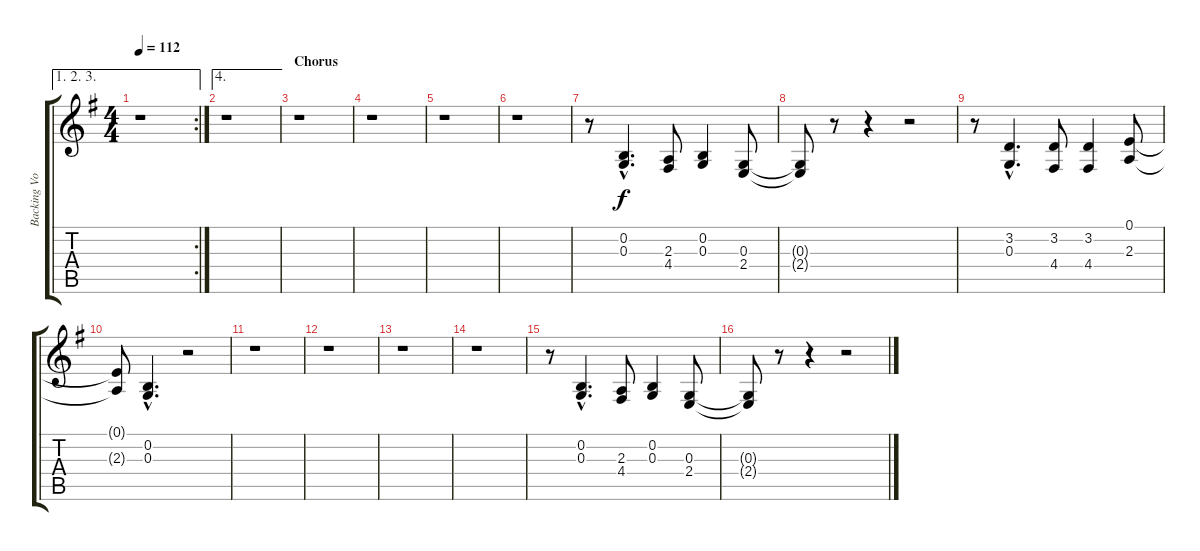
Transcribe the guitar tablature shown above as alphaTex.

\track ("Backing Vocals" "Backing Vo") {instrument trombone}
\staff {score tabs}
\tuning (E4 B3 G3 D3 A2 E2) {hide}
\ae (1 2 3)
\rc 2
\ts (4 4)
\tempo 112
\clef g2
\ks g
r.1{dy f} |
\ae 4
r.1 |
\section ("" "Chorus")
r.1 |
r.1 |
r.1 |
r.1 |
r.8 (0.2{hac} 0.3{hac}).4{d} (2.3 4.4).8 (0.2 0.3).4 (0.3 2.4).8 |
(0.3{t} 2.4{t}).8 r.8 r.4 r.2 |
r.8 (3.2{hac} 0.3{hac}).4{d} (3.2 4.4).8 (3.2 4.4).4 (0.1 2.3).8 |
(0.1{t} 2.3{t}).8 (0.2{hac} 0.3{hac}).4{d} r.2 |
r.1 |
r.1 |
r.1 |
r.1 |
r.8 (0.2{hac} 0.3{hac}).4{d} (2.3 4.4).8 (0.2 0.3).4 (0.3 2.4).8 |
(0.3{t} 2.4{t}).8 r.8 r.4 r.2
